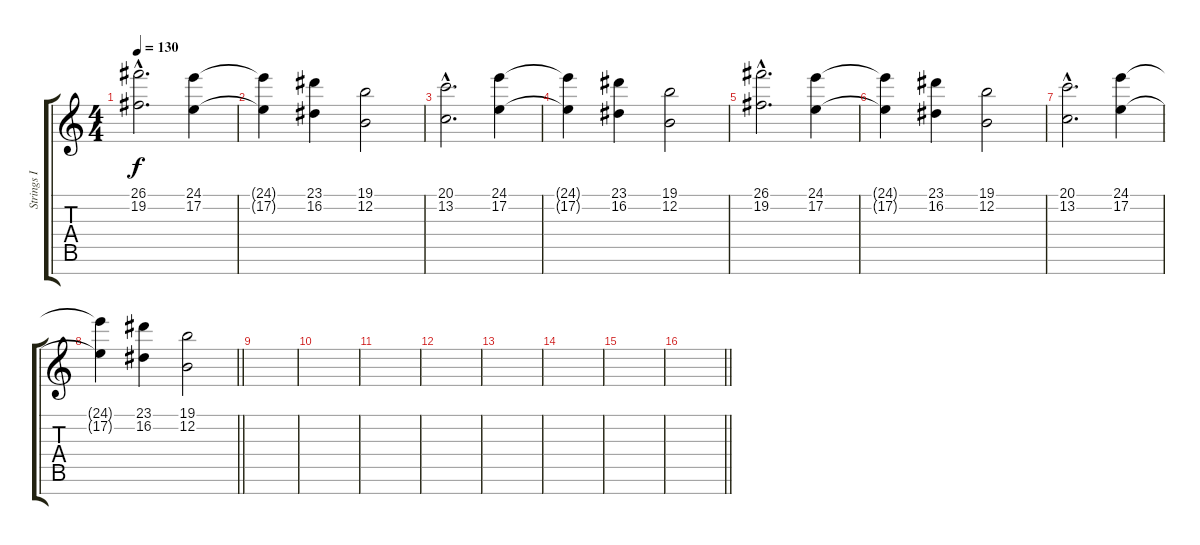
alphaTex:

\track ("Strings I" "Strings I") {instrument stringensemble1}
\staff {score tabs}
\tuning (E4 B3 G3 D3 A2 E2 B1) {hide}
\ts (4 4)
\tempo 130
\clef g2
\ks c
(26.1{hac} 19.2{hac}).2{d dy f volume 13} (24.1 17.2).4 |
(24.1{t} 17.2{t}).4 (23.1 16.2).4 (19.1 12.2).2 |
(20.1{hac} 13.2{hac}).2{d} (24.1 17.2).4 |
(24.1{t} 17.2{t}).4 (23.1 16.2).4 (19.1 12.2).2 |
(26.1{hac} 19.2{hac}).2{d} (24.1 17.2).4 |
(24.1{t} 17.2{t}).4 (23.1 16.2).4 (19.1 12.2).2 |
(20.1{hac} 13.2{hac}).2{d} (24.1 17.2).4 |
\barLineRight lightlight
(24.1{t} 17.2{t}).4 (23.1 16.2).4 (19.1 12.2).2 |
\section ("" "")
|
|
|
|
|
|
|
\barLineRight lightlight
